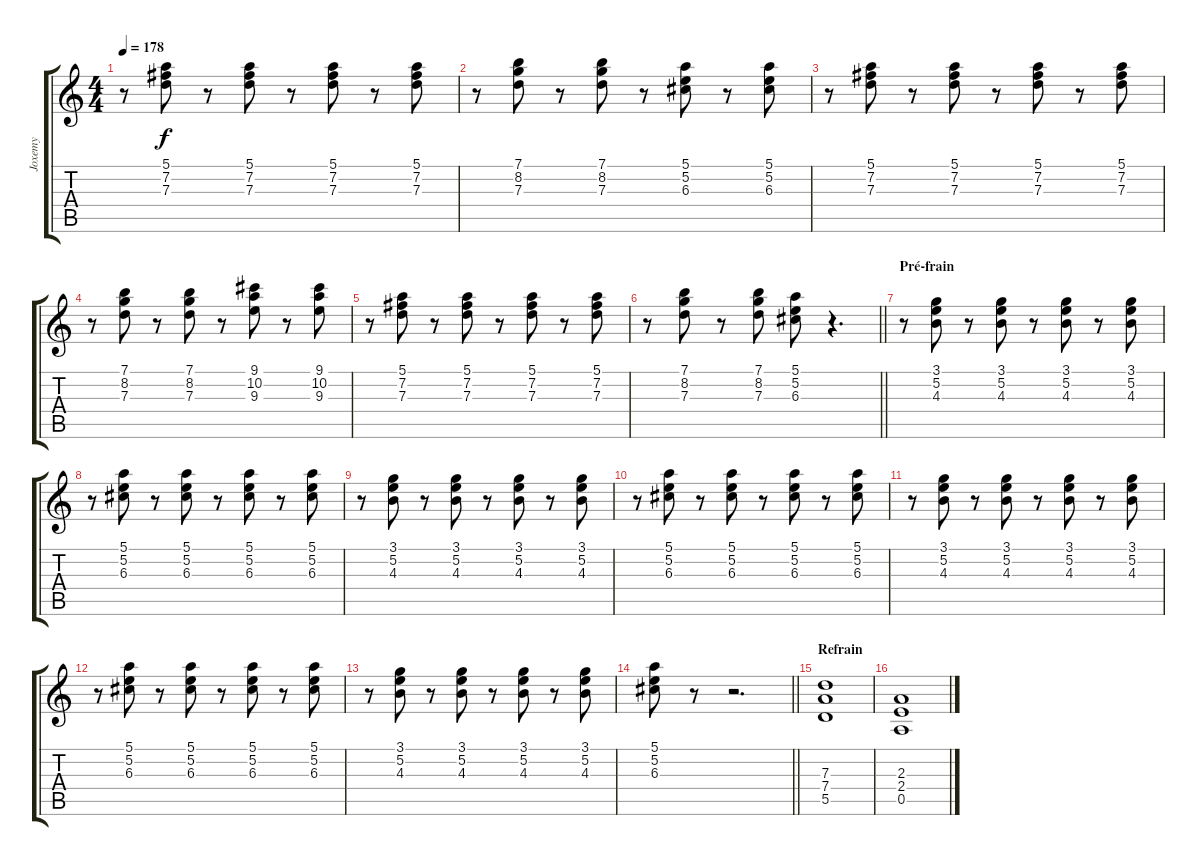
\track ("Joxemy" "Joxemy") {instrument distortionguitar}
\staff {score tabs}
\tuning (E4 B3 G3 D3 A2 E2) {hide}
\ts (4 4)
\tempo 178
\clef g2
\ks c
r.8{dy f} (5.1 7.2 7.3).8 r.8 (5.1 7.2 7.3).8 r.8 (5.1 7.2 7.3).8 r.8 (5.1 7.2 7.3).8 |
r.8 (7.1 8.2 7.3).8 r.8 (7.1 8.2 7.3).8 r.8 (5.1 5.2 6.3).8 r.8 (5.1 5.2 6.3).8 |
r.8 (5.1 7.2 7.3).8 r.8 (5.1 7.2 7.3).8 r.8 (5.1 7.2 7.3).8 r.8 (5.1 7.2 7.3).8 |
r.8 (7.1 8.2 7.3).8 r.8 (7.1 8.2 7.3).8 r.8 (9.1 10.2 9.3).8 r.8 (9.1 10.2 9.3).8 |
r.8 (5.1 7.2 7.3).8 r.8 (5.1 7.2 7.3).8 r.8 (5.1 7.2 7.3).8 r.8 (5.1 7.2 7.3).8 |
\barLineRight lightlight
r.8 (7.1 8.2 7.3).8 r.8 (7.1 8.2 7.3).8 (5.1 5.2 6.3).8 r.4{d} |
\section ("" "Pré-frain")
r.8 (3.1 5.2 4.3).8 r.8 (3.1 5.2 4.3).8 r.8 (3.1 5.2 4.3).8 r.8 (3.1 5.2 4.3).8 |
r.8 (5.1 5.2 6.3).8 r.8 (5.1 5.2 6.3).8 r.8 (5.1 5.2 6.3).8 r.8 (5.1 5.2 6.3).8 |
r.8 (3.1 5.2 4.3).8 r.8 (3.1 5.2 4.3).8 r.8 (3.1 5.2 4.3).8 r.8 (3.1 5.2 4.3).8 |
r.8 (5.1 5.2 6.3).8 r.8 (5.1 5.2 6.3).8 r.8 (5.1 5.2 6.3).8 r.8 (5.1 5.2 6.3).8 |
r.8 (3.1 5.2 4.3).8 r.8 (3.1 5.2 4.3).8 r.8 (3.1 5.2 4.3).8 r.8 (3.1 5.2 4.3).8 |
r.8 (5.1 5.2 6.3).8 r.8 (5.1 5.2 6.3).8 r.8 (5.1 5.2 6.3).8 r.8 (5.1 5.2 6.3).8 |
r.8 (3.1 5.2 4.3).8 r.8 (3.1 5.2 4.3).8 r.8 (3.1 5.2 4.3).8 r.8 (3.1 5.2 4.3).8 |
\barLineRight lightlight
(5.1 5.2 6.3).8 r.8 r.2{d} |
\section ("" "Refrain")
(7.3 7.4 5.5).1{instrument distortionguitar} |
(2.3 2.4 0.5).1
